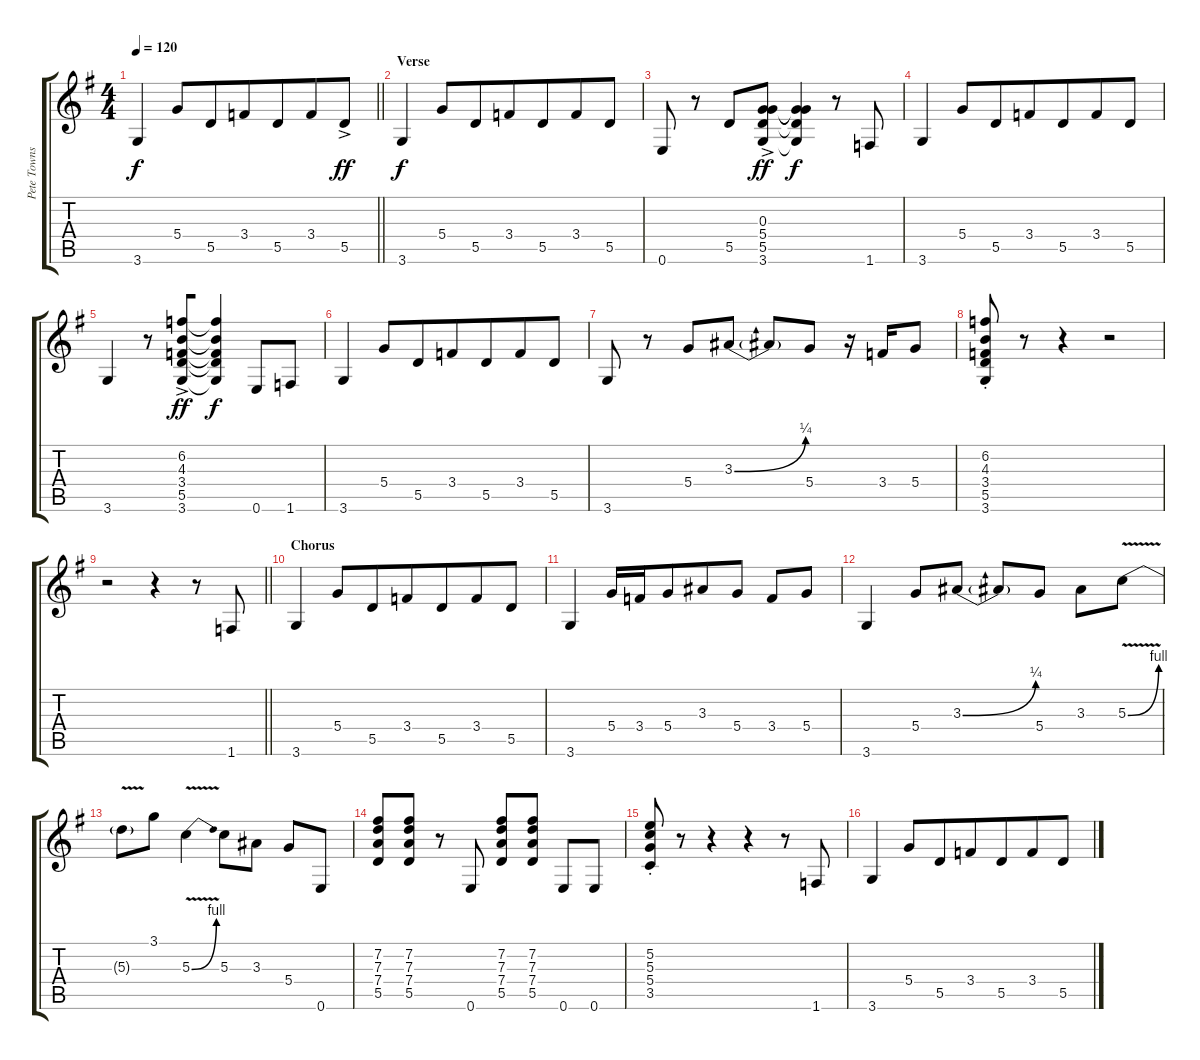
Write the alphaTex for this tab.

\track ("Pete Townshend" "Pete Towns") {instrument overdrivenguitar}
\staff {score tabs}
\tuning (E4 B3 G3 D3 A2 E2) {hide}
\ts (4 4)
\tempo 120
\clef g2
\barLineRight lightlight
\ks g
3.6.4{dy f beam merge} 5.4.8{beam merge} 5.5.8{beam merge} 3.4.8 5.5.8{beam merge} 3.4.8{beam merge} 5.5{ac}.8{dy ff} |
\section ("" "Verse")
3.6.4{dy f beam merge} 5.4.8{beam merge} 5.5.8{beam merge} 3.4.8 5.5.8{beam merge} 3.4.8{beam merge} 5.5.8 |
0.6.8 r.8 5.5.8 (0.3 5.4 5.5 3.6{ac}).8{dy ff} (0.3{t} 5.4{t} 5.5{t} 3.6{t}).4{dy f} r.8 1.6.8 |
3.6.4{beam merge} 5.4.8{beam merge} 5.5.8{beam merge} 3.4.8 5.5.8{beam merge} 3.4.8{beam merge} 5.5.8 |
3.6.4 r.8 (6.2 4.3 3.4 5.5 3.6{ac}).8{dy ff beam merge} (6.2{t} 4.3{t} 3.4{t} 5.5{t} 3.6{t}).4{dy f} 0.6.8{beam merge} 1.6.8 |
3.6.4{beam merge} 5.4.8{beam merge} 5.5.8{beam merge} 3.4.8 5.5.8{beam merge} 3.4.8{beam merge} 5.5.8 |
3.6.8 r.8 5.4.8 3.3{be (bend 0 0 60 1)}.8 3.3{t}.8 5.4.8 r.16{beam merge} 3.4.16 5.4.8 |
(6.2 4.3 3.4 5.5 3.6{st}).8 r.8 r.4 r.2 |
\barLineRight lightlight
r.2{beam merge} r.4{beam merge} r.8 1.6.8 |
\section ("" "Chorus")
3.6.4{beam merge} 5.4.8{beam merge} 5.5.8{beam merge} 3.4.8 5.5.8{beam merge} 3.4.8{beam merge} 5.5.8 |
3.6.4{beam merge} 5.4.16{beam merge} 3.4.16 5.4.8{beam merge} 3.3.8 5.4.8 3.4.8{beam merge} 5.4.8 |
3.6.4 5.4.8{beam merge} 3.3{be (bend 0 0 60 1)}.8 3.3{t}.8 5.4.8 3.3.8 5.3{be (bend 0 0 60 4) v}.8 |
5.3{t}.8 3.1.8 5.3{be (bend 0 0 60 4) v}.4{beam merge} 5.3.8{beam merge} 3.3.8 5.4.8 0.6.8 |
(7.2 7.3 7.4 5.5).8{beam merge} (7.2 7.3 7.4 5.5).8 r.8 0.6.8 (7.2 7.3 7.4 5.5).8 (7.2 7.3 7.4 5.5).8 0.6.8{beam merge} 0.6.8 |
(5.2 5.3 5.4 3.5{st}).8 r.8{beam merge} r.4 r.4 r.8 1.6.8 |
3.6.4{beam merge} 5.4.8{beam merge} 5.5.8{beam merge} 3.4.8 5.5.8{beam merge} 3.4.8{beam merge} 5.5.8
